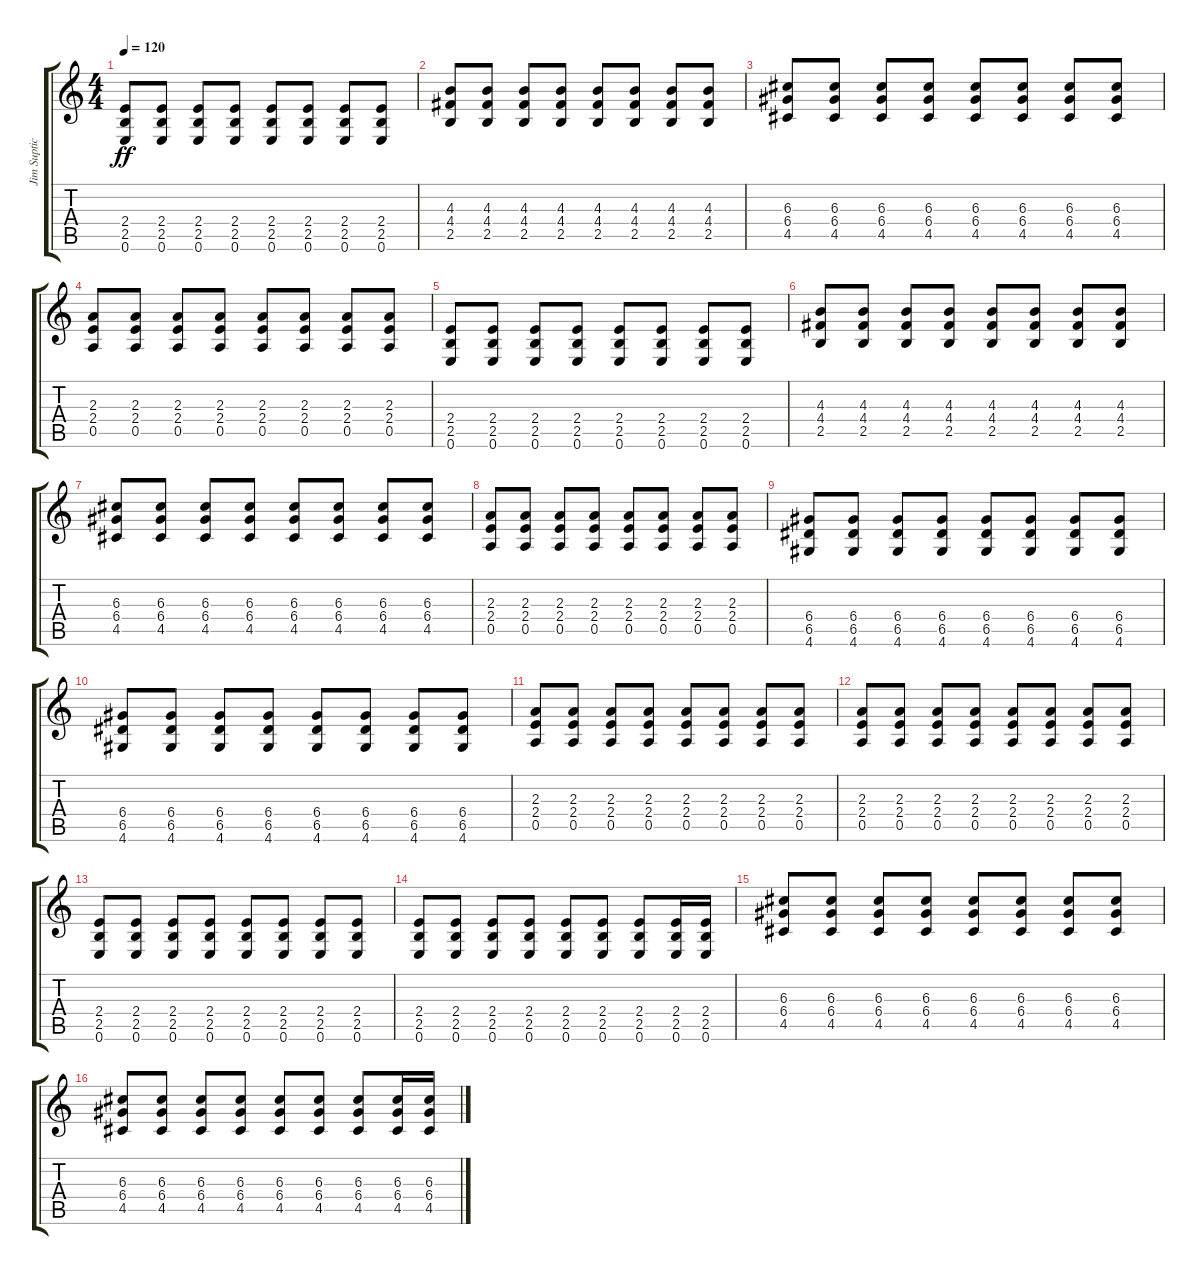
\track ("Jim Suptic" "Jim Suptic") {instrument electricguitarclean}
\staff {score tabs}
\tuning (E4 B3 G3 D3 A2 E2) {hide}
\ts (4 4)
\tempo 120
\clef g2
\ks c
(2.4 2.5 0.6).8{dy ff} (2.4 2.5 0.6).8 (2.4 2.5 0.6).8 (2.4 2.5 0.6).8 (2.4 2.5 0.6).8 (2.4 2.5 0.6).8 (2.4 2.5 0.6).8 (2.4 2.5 0.6).8 |
(4.3 4.4 2.5).8 (4.3 4.4 2.5).8 (4.3 4.4 2.5).8 (4.3 4.4 2.5).8 (4.3 4.4 2.5).8 (4.3 4.4 2.5).8 (4.3 4.4 2.5).8 (4.3 4.4 2.5).8 |
(6.3 6.4 4.5).8 (6.3 6.4 4.5).8 (6.3 6.4 4.5).8 (6.3 6.4 4.5).8 (6.3 6.4 4.5).8 (6.3 6.4 4.5).8 (6.3 6.4 4.5).8 (6.3 6.4 4.5).8 |
(2.3 2.4 0.5).8 (2.3 2.4 0.5).8 (2.3 2.4 0.5).8 (2.3 2.4 0.5).8 (2.3 2.4 0.5).8 (2.3 2.4 0.5).8 (2.3 2.4 0.5).8 (2.3 2.4 0.5).8 |
(2.4 2.5 0.6).8 (2.4 2.5 0.6).8 (2.4 2.5 0.6).8 (2.4 2.5 0.6).8 (2.4 2.5 0.6).8 (2.4 2.5 0.6).8 (2.4 2.5 0.6).8 (2.4 2.5 0.6).8 |
(4.3 4.4 2.5).8 (4.3 4.4 2.5).8 (4.3 4.4 2.5).8 (4.3 4.4 2.5).8 (4.3 4.4 2.5).8 (4.3 4.4 2.5).8 (4.3 4.4 2.5).8 (4.3 4.4 2.5).8 |
(6.3 6.4 4.5).8 (6.3 6.4 4.5).8 (6.3 6.4 4.5).8 (6.3 6.4 4.5).8 (6.3 6.4 4.5).8 (6.3 6.4 4.5).8 (6.3 6.4 4.5).8 (6.3 6.4 4.5).8 |
(2.3 2.4 0.5).8 (2.3 2.4 0.5).8 (2.3 2.4 0.5).8 (2.3 2.4 0.5).8 (2.3 2.4 0.5).8 (2.3 2.4 0.5).8 (2.3 2.4 0.5).8 (2.3 2.4 0.5).8 |
(6.4 6.5 4.6).8 (6.4 6.5 4.6).8 (6.4 6.5 4.6).8 (6.4 6.5 4.6).8 (6.4 6.5 4.6).8 (6.4 6.5 4.6).8 (6.4 6.5 4.6).8 (6.4 6.5 4.6).8 |
(6.4 6.5 4.6).8 (6.4 6.5 4.6).8 (6.4 6.5 4.6).8 (6.4 6.5 4.6).8 (6.4 6.5 4.6).8 (6.4 6.5 4.6).8 (6.4 6.5 4.6).8 (6.4 6.5 4.6).8 |
(2.3 2.4 0.5).8 (2.3 2.4 0.5).8 (2.3 2.4 0.5).8 (2.3 2.4 0.5).8 (2.3 2.4 0.5).8 (2.3 2.4 0.5).8 (2.3 2.4 0.5).8 (2.3 2.4 0.5).8 |
(2.3 2.4 0.5).8 (2.3 2.4 0.5).8 (2.3 2.4 0.5).8 (2.3 2.4 0.5).8 (2.3 2.4 0.5).8 (2.3 2.4 0.5).8 (2.3 2.4 0.5).8 (2.3 2.4 0.5).8 |
(2.4 2.5 0.6).8 (2.4 2.5 0.6).8 (2.4 2.5 0.6).8 (2.4 2.5 0.6).8 (2.4 2.5 0.6).8 (2.4 2.5 0.6).8 (2.4 2.5 0.6).8 (2.4 2.5 0.6).8 |
(2.4 2.5 0.6).8 (2.4 2.5 0.6).8 (2.4 2.5 0.6).8 (2.4 2.5 0.6).8 (2.4 2.5 0.6).8 (2.4 2.5 0.6).8 (2.4 2.5 0.6).8 (2.4 2.5 0.6).16 (2.4 2.5 0.6).16 |
(6.3 6.4 4.5).8 (6.3 6.4 4.5).8 (6.3 6.4 4.5).8 (6.3 6.4 4.5).8 (6.3 6.4 4.5).8 (6.3 6.4 4.5).8 (6.3 6.4 4.5).8 (6.3 6.4 4.5).8 |
(6.3 6.4 4.5).8 (6.3 6.4 4.5).8 (6.3 6.4 4.5).8 (6.3 6.4 4.5).8 (6.3 6.4 4.5).8 (6.3 6.4 4.5).8 (6.3 6.4 4.5).8 (6.3 6.4 4.5).16 (6.3 6.4 4.5).16
